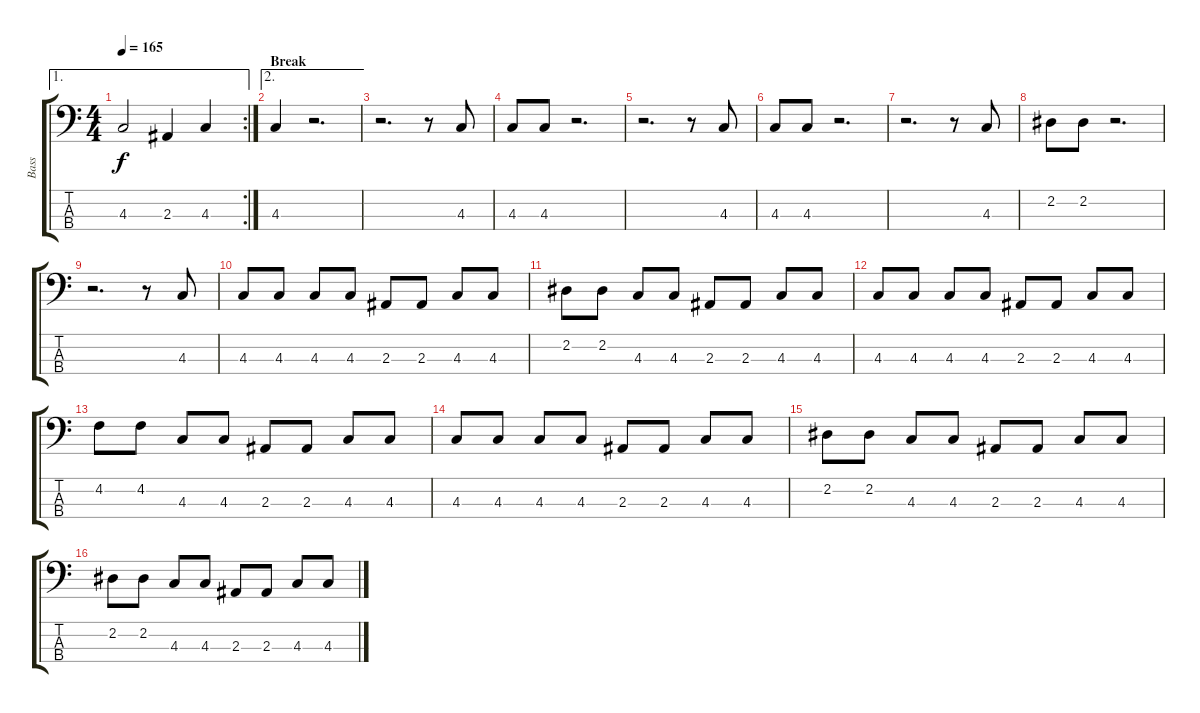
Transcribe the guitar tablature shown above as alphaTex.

\track ("Bass" "Bass") {instrument electricbasspick}
\staff {score tabs}
\tuning (Gb2 Db2 Ab1 Eb1) {hide}
\ae 1
\rc 2
\ts (4 4)
\tempo 165
\clef f4
\ks c
4.3.2{dy f} 2.3.4 4.3.4 |
\ae 2
\section ("" "Break")
4.3.4 r.2{d} |
r.2{d} r.8 4.3.8 |
4.3.8 4.3.8 r.2{d} |
r.2{d} r.8 4.3.8 |
4.3.8 4.3.8 r.2{d} |
r.2{d} r.8 4.3.8 |
2.2.8 2.2.8 r.2{d} |
r.2{d} r.8 4.3.8 |
4.3.8 4.3.8 4.3.8 4.3.8 2.3.8 2.3.8 4.3.8 4.3.8 |
2.2.8 2.2.8 4.3.8 4.3.8 2.3.8 2.3.8 4.3.8 4.3.8 |
4.3.8 4.3.8 4.3.8 4.3.8 2.3.8 2.3.8 4.3.8 4.3.8 |
4.2.8 4.2.8 4.3.8 4.3.8 2.3.8 2.3.8 4.3.8 4.3.8 |
4.3.8 4.3.8 4.3.8 4.3.8 2.3.8 2.3.8 4.3.8 4.3.8 |
2.2.8 2.2.8 4.3.8 4.3.8 2.3.8 2.3.8 4.3.8 4.3.8 |
2.2.8 2.2.8 4.3.8 4.3.8 2.3.8 2.3.8 4.3.8 4.3.8
